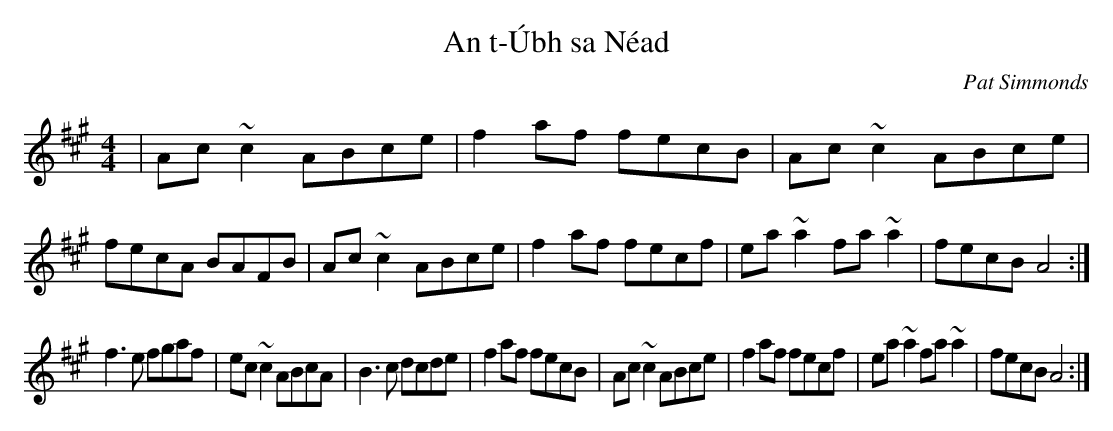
X:1
T:An t-Úbh sa Néad
M:4/4
L:1/8
C:Pat Simmonds
K:Amaj
|Ac~c2 ABce|f2af fecB|Ac~c2 ABce|fecA BAFB|Ac~c2 ABce|f2af fecf| ea~a2 fa~a2|fecB A4:|
 f3e fgaf|ec~c2 ABcA|B3c dcde|f2af fecB|Ac~c2 ABce|f2af fecf| ea~a2 fa~a2|fecB A4:|
